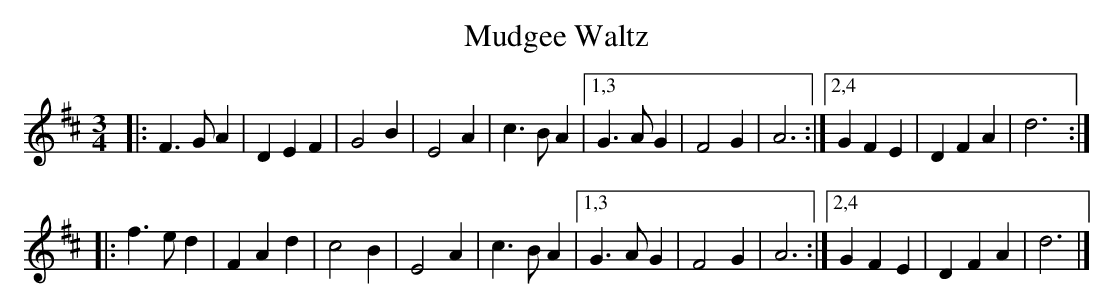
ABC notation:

X:1
T: Mudgee Waltz
M: 3/4
L: 1/8
K: D
|:\
F3 G A2 | D2 E2 F2 | G4 B2 | E4 A2 | c3 B A2 |\
[1,3 G3 A G2 | F4 G2 | A6 :|[2,4 G2 F2 E2 | D2 F2 A2 | d6 :|
|:\
f3 e d2 | F2 A2 d2 | c4 B2 | E4 A2 | c3 B A2 |\
[1,3 G3 A G2 | F4 G2 | A6 :|[2,4 G2 F2 E2 | D2 F2 A2 | d6 |]
